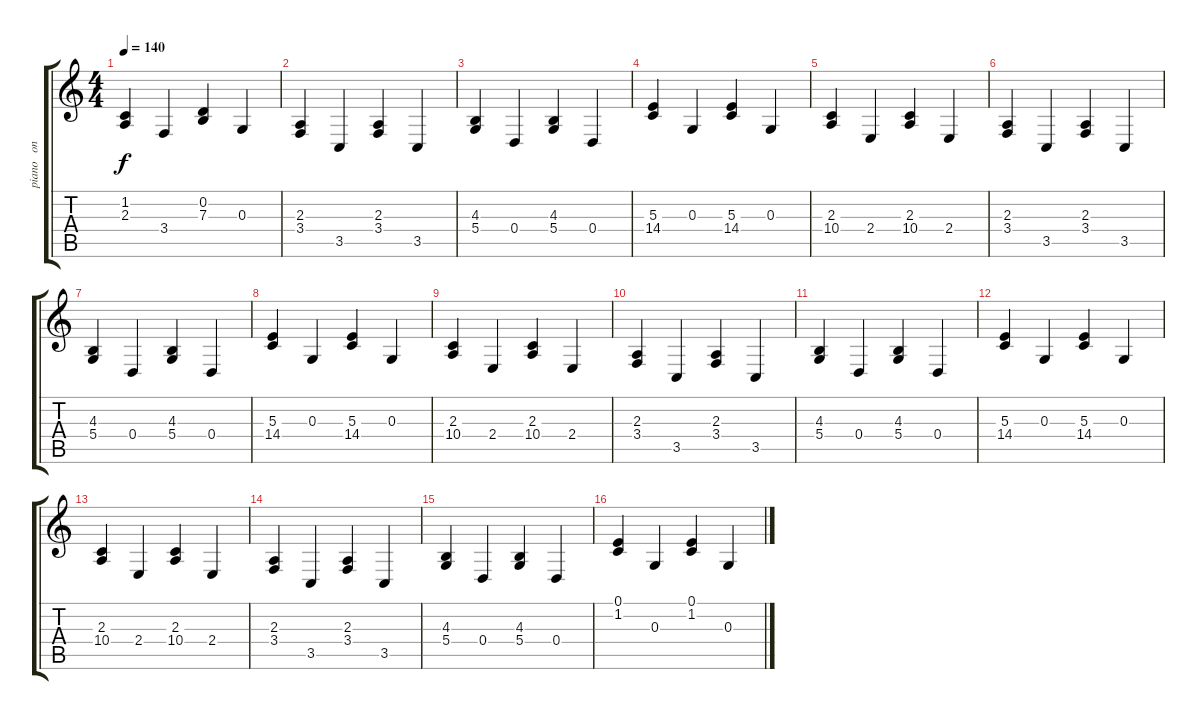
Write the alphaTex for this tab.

\track ("piano   one" "piano   on") {instrument acousticgrandpiano}
\staff {score tabs}
\tuning (E4 B3 G3 D3 A2 E2) {hide}
\ts (4 4)
\tempo 140
\clef g2
\ks c
(1.2 2.3).4{dy f} 3.4.4 (0.2 7.3).4 0.3.4 |
(2.3 3.4).4 3.5.4 (2.3 3.4).4 3.5.4 |
(4.3 5.4).4 0.4.4 (4.3 5.4).4 0.4.4 |
(5.3 14.4).4 0.3.4 (5.3 14.4).4 0.3.4 |
(2.3 10.4).4 2.4.4 (2.3 10.4).4 2.4.4 |
(2.3 3.4).4 3.5.4 (2.3 3.4).4 3.5.4 |
(4.3 5.4).4 0.4.4 (4.3 5.4).4 0.4.4 |
(5.3 14.4).4 0.3.4 (5.3 14.4).4 0.3.4 |
(2.3 10.4).4 2.4.4 (2.3 10.4).4 2.4.4 |
(2.3 3.4).4 3.5.4 (2.3 3.4).4 3.5.4 |
(4.3 5.4).4 0.4.4 (4.3 5.4).4 0.4.4 |
(5.3 14.4).4 0.3.4 (5.3 14.4).4 0.3.4 |
(2.3 10.4).4 2.4.4 (2.3 10.4).4 2.4.4 |
(2.3 3.4).4 3.5.4 (2.3 3.4).4 3.5.4 |
(4.3 5.4).4 0.4.4 (4.3 5.4).4 0.4.4 |
(0.1 1.2).4 0.3.4 (0.1 1.2).4 0.3.4
